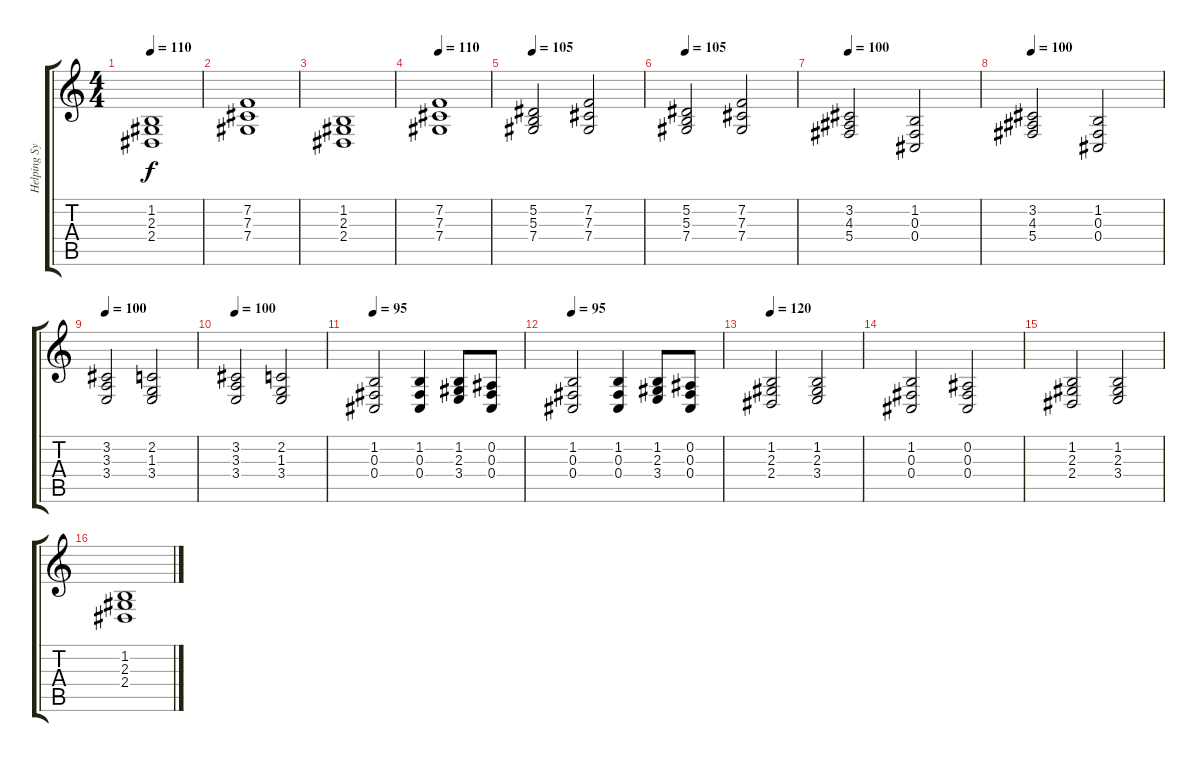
\track ("Helping Synth" "Helping Sy") {instrument synthstrings2}
\staff {score tabs}
\tuning (Eb4 Bb3 Gb3 Db3 Ab2 Eb2) {hide}
\ts (4 4)
\tempo 110
\clef g2
\ks c
(1.2 2.3 2.4).1{dy f} |
(7.2 7.3 7.4).1 |
(1.2 2.3 2.4).1 |
\tempo 110
(7.2 7.3 7.4).1 |
\tempo 105
(5.2 5.3 7.4).2 (7.2 7.3 7.4).2 |
\tempo 105
(5.2 5.3 7.4).2 (7.2 7.3 7.4).2 |
\tempo 100
(3.2 4.3 5.4).2 (1.2 0.3 0.4).2 |
\tempo 100
(3.2 4.3 5.4).2 (1.2 0.3 0.4).2 |
\tempo 100
(3.2 3.3 3.4).2 (2.2 1.3 3.4).2 |
\tempo 100
(3.2 3.3 3.4).2 (2.2 1.3 3.4).2 |
\tempo 95
(1.2 0.3 0.4).2 (1.2 0.3 0.4).4 (1.2 2.3 3.4).8 (0.2 0.3 0.4).8 |
\tempo 95
(1.2 0.3 0.4).2 (1.2 0.3 0.4).4 (1.2 2.3 3.4).8 (0.2 0.3 0.4).8 |
\tempo 120
(1.2 2.3 2.4).2 (1.2 2.3 3.4).2 |
(1.2 0.3 0.4).2 (0.2 0.3 0.4).2 |
(1.2 2.3 2.4).2 (1.2 2.3 3.4).2 |
(1.2 2.3 2.4).1
